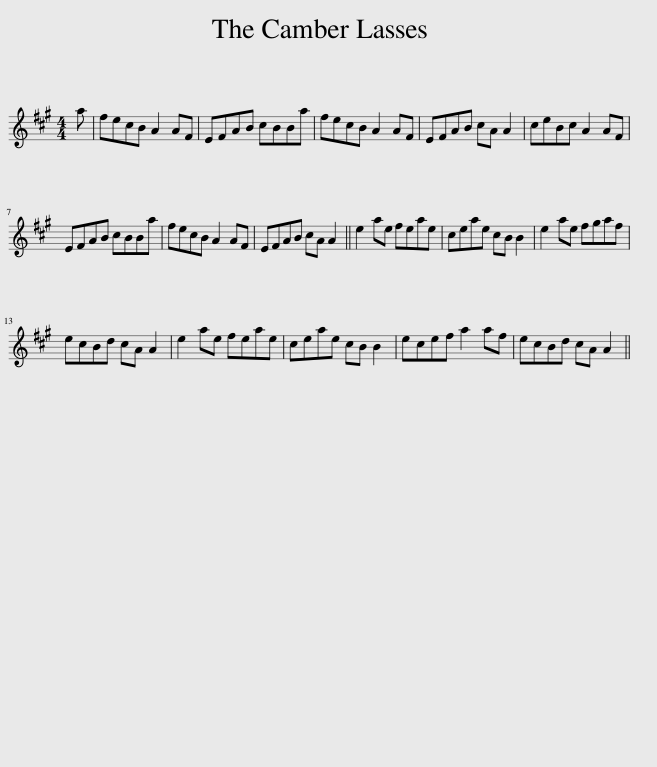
X:1
L:1/8
M:4/4
I:linebreak $
K:A
V:1 treble
V:1
 a | fecB A2 AF | EFAB cBBa | fecB A2 AF | EFAB cA A2 | %5
 ceBc A2 AF |$ EFAB cBBa | fecB A2 AF | EFAB cA A2 || e2 ae feae | %10
 ceae cB B2 | e2 ae fgaf |$ ecBd cA A2 | e2 ae feae | ceae cB B2 | %15
 ecef a2 af | ecBd cA A2 || %17
